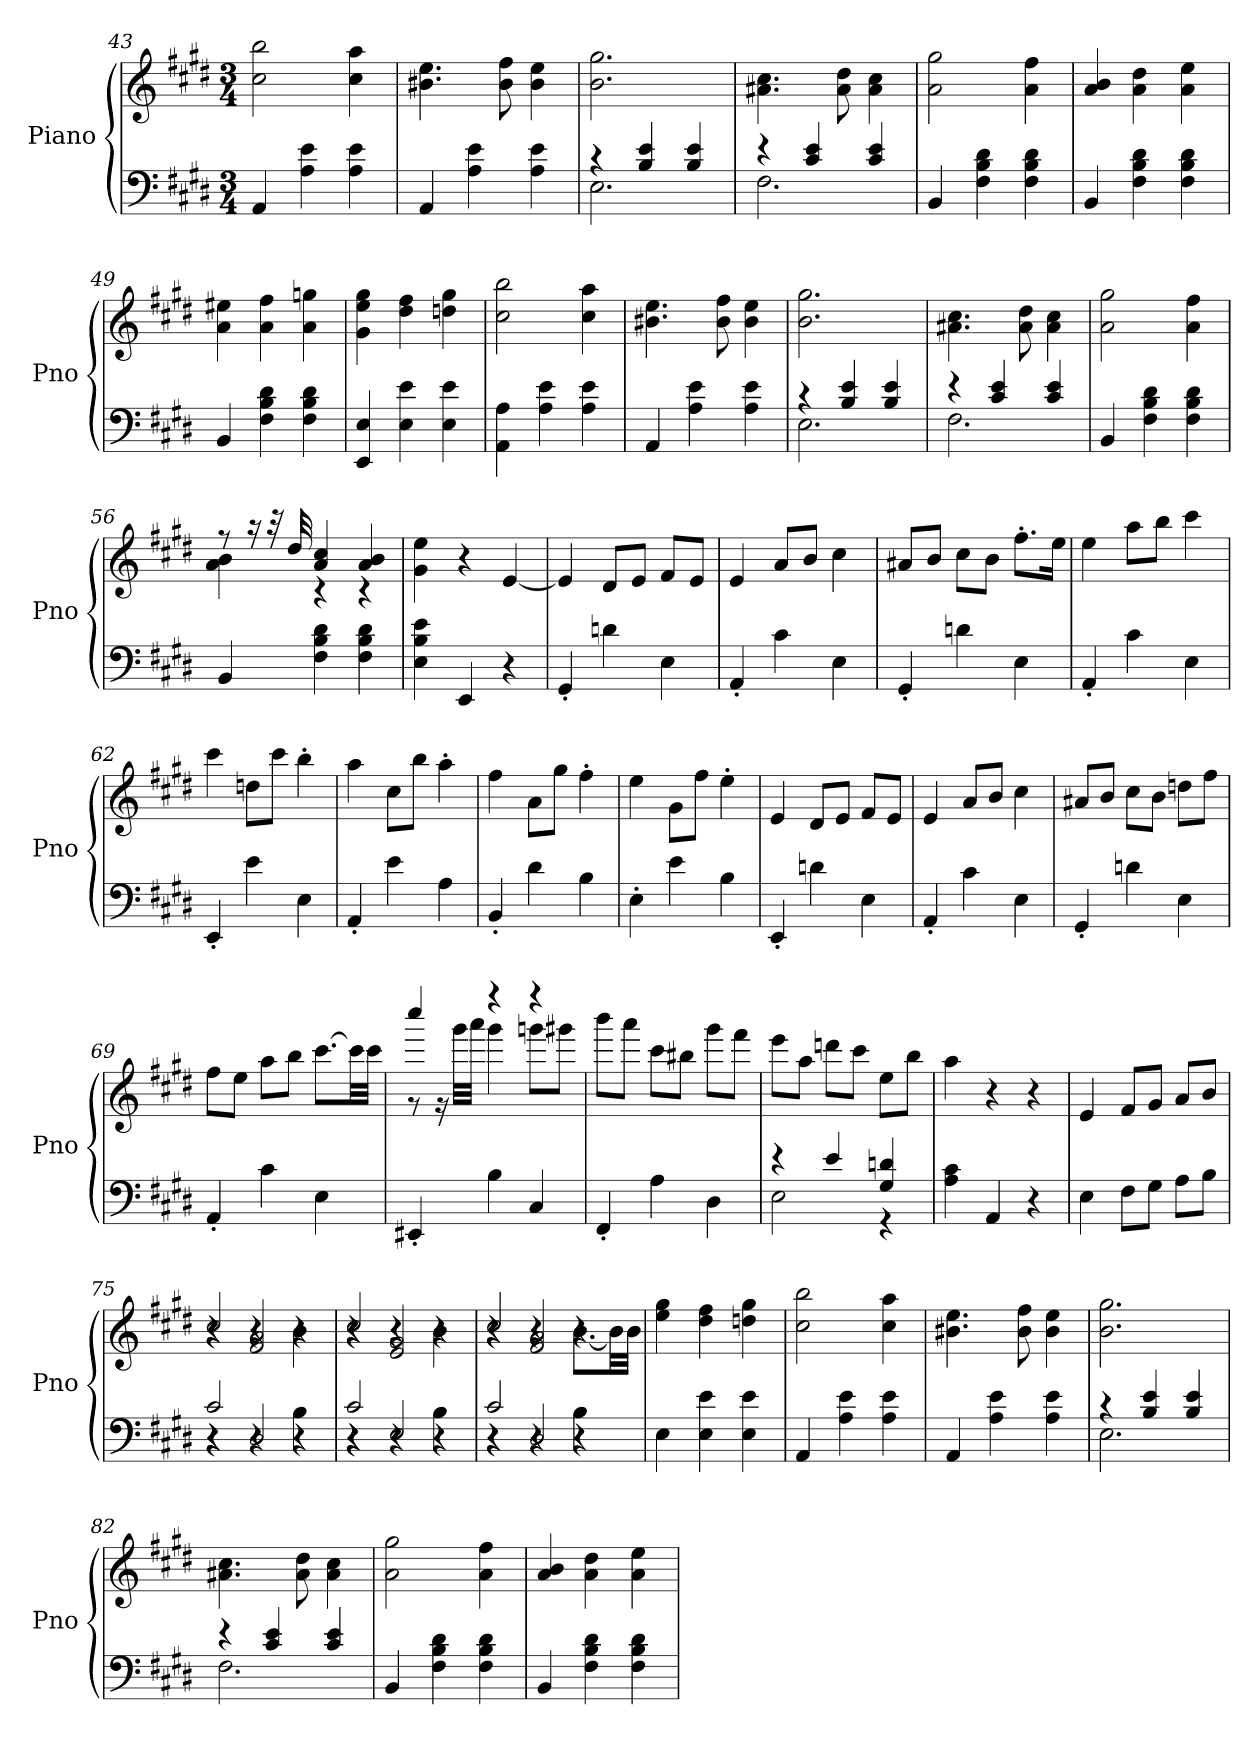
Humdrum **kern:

**kern	**kern
*part1	*part1
*staff2	*staff1
*I"Piano	*
*I'Pno	*
*clefF4	*clefG2
*k[f#c#g#d#]	*k[f#c#g#d#]
*M3/4	*M3/4
=43	=43
4AA/	2cc#\ 2bb\
4A\ 4e\	.
4A\ 4e\	4cc#\ 4aa\
=44	=44
4AA/	4.b#X\ 4.ee\
4A\ 4e\	.
.	8b#\ 8ff#\
4A\ 4e\	4b#\ 4ee\
=45	=45
*^	*
4r	2.E\	2.b\ 2.gg#\
4B/ 4e/	.	.
4B/ 4e/	.	.
=46	=46	=46
4r	2.F#\	4.a#X\ 4.cc#\
4c#/ 4e/	.	.
.	.	8a#\ 8dd#\
4c#/ 4e/	.	4a#\ 4cc#\
*v	*v	*
=47	=47
4BB/	2a\ 2gg#\
4F#\ 4B\ 4d#\	.
4F#\ 4B\ 4d#\	4a\ 4ff#\
=48	=48
4BB/	4a/ 4b/
4F#\ 4B\ 4d#\	4a\ 4dd#\
4F#\ 4B\ 4d#\	4a\ 4ee\
=49	=49
4BB/	4a\ 4ee#X\
4F#\ 4B\ 4d#\	4a\ 4ff#\
4F#\ 4B\ 4d#\	4a\ 4ggn\
=50	=50
4EE/ 4E/	4g#\ 4ee\ 4gg#\
4E\ 4e\	4dd#\ 4ff#\
4E\ 4e\	4ddn\ 4gg#\
=51	=51
4AA\ 4A\	2cc#\ 2bb\
4A\ 4e\	.
4A\ 4e\	4cc#\ 4aa\
=52	=52
4AA/	4.b#X\ 4.ee\
4A\ 4e\	.
.	8b#\ 8ff#\
4A\ 4e\	4b#\ 4ee\
=53	=53
*^	*
4r	2.E\	2.b\ 2.gg#\
4B/ 4e/	.	.
4B/ 4e/	.	.
=54	=54	=54
4r	2.F#\	4.a#X\ 4.cc#\
4c#/ 4e/	.	.
.	.	8a#\ 8dd#\
4c#/ 4e/	.	4a#\ 4cc#\
*v	*v	*
=55	=55
4BB/	2a\ 2gg#\
4F#\ 4B\ 4d#\	.
4F#\ 4B\ 4d#\	4a\ 4ff#\
=56	=56
*	*^
4BB/	8r	4a\ 4b\
.	16r	.
.	32r	.
.	32dd#/	.
4F#\ 4B\ 4d#\	4a/ 4cc#/	4r
4F#\ 4B\ 4d#\	4a/ 4b/	4r
*	*v	*v
=57	=57
4E\ 4B\ 4e\	4g#\ 4ee\
4EE/	4r
4r	[4e/
=58	=58
4GG#'/	4e/]
4dn\	8d#/L
.	8e/J
4E\	8f#/L
.	8e/J
=59	=59
4AA'/	4e/
4c#\	8a/L
.	8b/J
4E\	4cc#\
=60	=60
4GG#'/	8a#X/L
.	8b/J
4dn\	8cc#\L
.	8b\J
4E\	8.ff#'\L
.	16ee\Jk
=61	=61
4AA'/	4ee\
4c#\	8aa\L
.	8bb\J
4E\	4ccc#\
=62	=62
4EE'/	4ccc#\
4e\	8ddn\L
.	8ccc#\J
4E\	4bb'\
=63	=63
4AA'/	4aa\
4e\	8cc#\L
.	8bb\J
4A\	4aa'\
=64	=64
4BB'/	4ff#\
4d#\	8a\L
.	8gg#\J
4B\	4ff#'\
=65	=65
4E'\	4ee\
4e\	8g#\L
.	8ff#\J
4B\	4ee'\
=66	=66
4EE'/	4e/
4dn\	8d#/L
.	8e/J
4E\	8f#/L
.	8e/J
=67	=67
4AA'/	4e/
4c#\	8a/L
.	8b/J
4E\	4cc#\
=68	=68
4GG#'/	8a#X/L
.	8b/J
4dn\	8cc#\L
.	8b\J
4E\	8ddn\L
.	8ff#\J
=69	=69
4AA'/	8ff#\L
.	8ee\J
4c#\	8aa\L
.	8bb\J
4E\	[8.ccc#\L
.	32ccc#\LL]
.	32ccc#\JJJ
=70	=70
*	*^
4EE#X'/	4cccc#/	8r
.	.	16r
.	.	32ggg#\LLL
.	.	32aaa\JJJ
4B\	4r	4ggg#\
4C#/	4r	8gggn\L
.	.	8ggg#X\J
*	*v	*v
=71	=71
4FF#'/	8bbb\L
.	8aaa\J
4A\	8ccc#\L
.	8bb#X\J
4D#\	8ggg#\L
.	8fff#\J
=72	=72
*^	*
4r	2E\	8eee\L
.	.	8aa\J
4e/	.	8dddn\L
.	.	8ccc#\J
4G#/ 4dn/	4r	8ee\L
.	.	8bb\J
*v	*v	*
=73	=73
4A\ 4c#\	4aa\
4AA/	4r
4r	4r
=74	=74
4E\	4e/
8F#\L	8f#/L
8G#\J	8g#/J
8A\L	8a/L
8B\J	8b/J
=75	=75
*^	*^
*	*^	*	*^
2c#/	4r	4r	2cc#/	4r	4r
.	4r	2D#/	.	4r	2f#/ 2a/
4r	4B\	.	4r	4b\	.
=76	=76	=76	=76	=76	=76
2c#/	4r	4r	2cc#/	4r	4r
.	4r	2E/	.	4r	2e/ 2g#/
4r	4B\	.	4r	4b\	.
=77	=77	=77	=77	=77	=77
2c#/	4r	4r	2cc#/	4r	4r
.	4r	2D#/	.	4r	2f#/ 2a/
4r	4B\	.	4r	[8.b\L	.
.	.	.	.	32b\LL]	.
.	.	.	.	32b\JJJ	.
*v	*v	*v	*	*	*
*	*v	*v	*v
=78	=78
4E\	4ee\ 4gg#\
4E\ 4e\	4dd#\ 4ff#\
4E\ 4e\	4ddn\ 4gg#\
=79	=79
4AA/	2cc#\ 2bb\
4A\ 4e\	.
4A\ 4e\	4cc#\ 4aa\
=80	=80
4AA/	4.b#X\ 4.ee\
4A\ 4e\	.
.	8b#\ 8ff#\
4A\ 4e\	4b#\ 4ee\
=81	=81
*^	*
4r	2.E\	2.b\ 2.gg#\
4B/ 4e/	.	.
4B/ 4e/	.	.
=82	=82	=82
4r	2.F#\	4.a#X\ 4.cc#\
4c#/ 4e/	.	.
.	.	8a#\ 8dd#\
4c#/ 4e/	.	4a#\ 4cc#\
*v	*v	*
=83	=83
4BB/	2a\ 2gg#\
4F#\ 4B\ 4d#\	.
4F#\ 4B\ 4d#\	4a\ 4ff#\
=84	=84
4BB/	4a/ 4b/
4F#\ 4B\ 4d#\	4a\ 4dd#\
4F#\ 4B\ 4d#\	4a\ 4ee\
=	=
*-	*-
